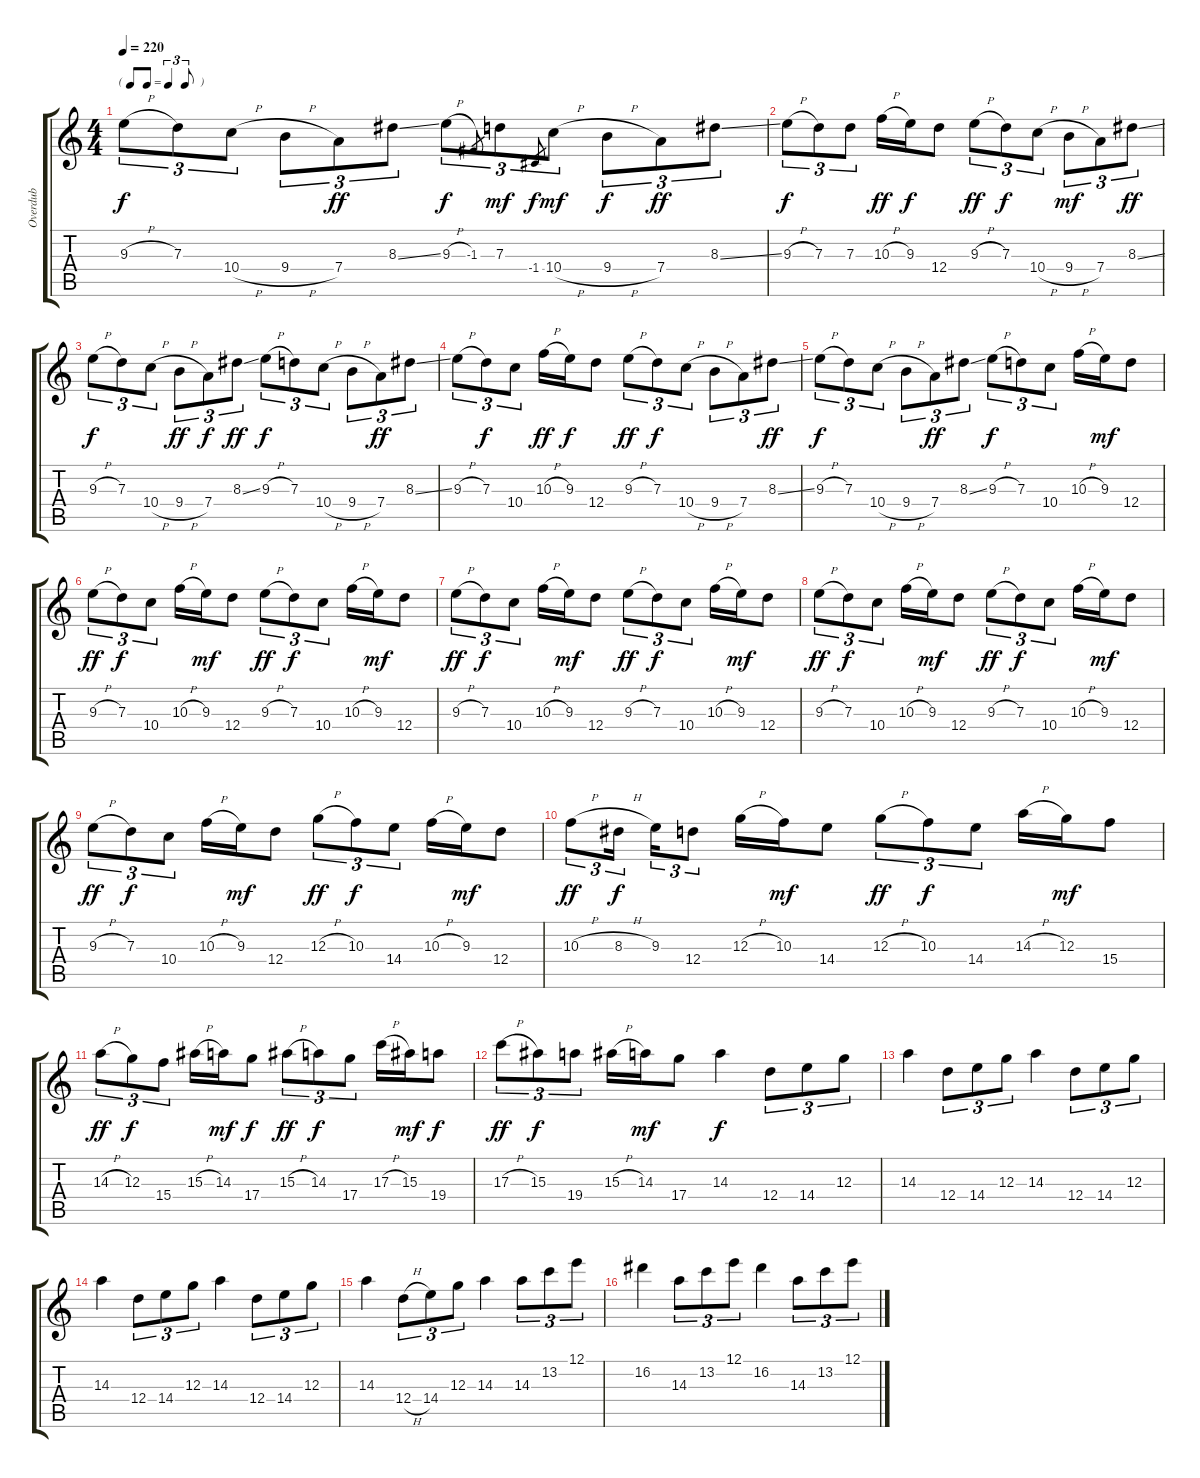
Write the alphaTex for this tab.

\track ("Overdub" "Overdub") {instrument fretlessbass}
\staff {score tabs}
\tuning (E4 B3 G3 D3 A2 E2) {hide}
\ts (4 4)
\tf triplet8th
\tempo 220
\clef g2
\ks c
9.3{h}.8{tu (3 2) dy f} 7.3.8{tu (3 2)} 10.4{h}.8{tu (3 2)} 9.4{h}.8{tu (3 2)} 7.4.8{tu (3 2) dy ff} 8.3{ss}.8{tu (3 2)} 9.3{h}.8{tu (3 2) dy f} -1.3.8{gr} 7.3.8{tu (3 2) dy mf} -1.4.8{gr dy f} 10.4{h}.8{tu (3 2) dy mf} 9.4{h}.8{tu (3 2) dy f} 7.4.8{tu (3 2) dy ff} 8.3{ss}.8{tu (3 2)} |
9.3{h}.8{tu (3 2) dy f} 7.3.8{tu (3 2)} 7.3.8{tu (3 2)} 10.3{h}.16{dy ff} 9.3.16{dy f} 12.4.8 9.3{h}.8{tu (3 2) dy ff} 7.3.8{tu (3 2) dy f} 10.4{h}.8{tu (3 2)} 9.4{h}.8{tu (3 2) dy mf} 7.4.8{tu (3 2)} 8.3{ss}.8{tu (3 2) dy ff} |
9.3{h}.8{tu (3 2) dy f} 7.3.8{tu (3 2)} 10.4{h}.8{tu (3 2)} 9.4{h}.8{tu (3 2) dy ff} 7.4.8{tu (3 2) dy f} 8.3{ss}.8{tu (3 2) dy ff} 9.3{h}.8{tu (3 2) dy f} 7.3.8{tu (3 2)} 10.4{h}.8{tu (3 2)} 9.4{h}.8{tu (3 2)} 7.4.8{tu (3 2) dy ff} 8.3{ss}.8{tu (3 2)} |
9.3{h}.8{tu (3 2)} 7.3.8{tu (3 2) dy f} 10.4.8{tu (3 2)} 10.3{h}.16{dy ff} 9.3.16{dy f} 12.4.8 9.3{h}.8{tu (3 2) dy ff} 7.3.8{tu (3 2) dy f} 10.4{h}.8{tu (3 2)} 9.4{h}.8{tu (3 2)} 7.4.8{tu (3 2)} 8.3{ss}.8{tu (3 2) dy ff} |
9.3{h}.8{tu (3 2) dy f} 7.3.8{tu (3 2)} 10.4{h}.8{tu (3 2)} 9.4{h}.8{tu (3 2)} 7.4.8{tu (3 2) dy ff} 8.3{ss}.8{tu (3 2)} 9.3{h}.8{tu (3 2) dy f} 7.3.8{tu (3 2)} 10.4.8{tu (3 2)} 10.3{h}.16 9.3.16{dy mf} 12.4.8 |
9.3{h}.8{tu (3 2) dy ff} 7.3.8{tu (3 2) dy f} 10.4.8{tu (3 2)} 10.3{h}.16 9.3.16{dy mf} 12.4.8 9.3{h}.8{tu (3 2) dy ff} 7.3.8{tu (3 2) dy f} 10.4.8{tu (3 2)} 10.3{h}.16 9.3.16{dy mf} 12.4.8 |
9.3{h}.8{tu (3 2) dy ff} 7.3.8{tu (3 2) dy f} 10.4.8{tu (3 2)} 10.3{h}.16 9.3.16{dy mf} 12.4.8 9.3{h}.8{tu (3 2) dy ff} 7.3.8{tu (3 2) dy f} 10.4.8{tu (3 2)} 10.3{h}.16 9.3.16{dy mf} 12.4.8 |
9.3{h}.8{tu (3 2) dy ff} 7.3.8{tu (3 2) dy f} 10.4.8{tu (3 2)} 10.3{h}.16 9.3.16{dy mf} 12.4.8 9.3{h}.8{tu (3 2) dy ff} 7.3.8{tu (3 2) dy f} 10.4.8{tu (3 2)} 10.3{h}.16 9.3.16{dy mf} 12.4.8 |
9.3{h}.8{tu (3 2) dy ff} 7.3.8{tu (3 2) dy f} 10.4.8{tu (3 2)} 10.3{h}.16 9.3.16{dy mf} 12.4.8 12.3{h}.8{tu (3 2) dy ff} 10.3.8{tu (3 2) dy f} 14.4.8{tu (3 2)} 10.3{h}.16 9.3.16{dy mf} 12.4.8 |
10.3{h}.8{tu (3 2) dy ff} 8.3{h}.16{tu (3 2) dy f} 9.3.16{tu (3 2)} 12.4.8{tu (3 2)} 12.3{h}.16 10.3.16{dy mf} 14.4.8 12.3{h}.8{tu (3 2) dy ff} 10.3.8{tu (3 2) dy f} 14.4.8{tu (3 2)} 14.3{h}.16 12.3.16{dy mf} 15.4.8 |
14.3{h}.8{tu (3 2) dy ff} 12.3.8{tu (3 2) dy f} 15.4.8{tu (3 2)} 15.3{h}.16 14.3.16{dy mf} 17.4.8{dy f} 15.3{h}.8{tu (3 2) dy ff} 14.3.8{tu (3 2) dy f} 17.4.8{tu (3 2)} 17.3{h}.16 15.3.16{dy mf} 19.4.8{dy f} |
17.3{h}.8{tu (3 2) dy ff} 15.3.8{tu (3 2) dy f} 19.4.8{tu (3 2)} 15.3{h}.16 14.3.16{dy mf} 17.4.8 14.3.4{dy f} 12.4.8{tu (3 2)} 14.4.8{tu (3 2)} 12.3.8{tu (3 2)} |
14.3.4 12.4.8{tu (3 2)} 14.4.8{tu (3 2)} 12.3.8{tu (3 2)} 14.3.4 12.4.8{tu (3 2)} 14.4.8{tu (3 2)} 12.3.8{tu (3 2)} |
14.3.4 12.4.8{tu (3 2)} 14.4.8{tu (3 2)} 12.3.8{tu (3 2)} 14.3.4 12.4.8{tu (3 2)} 14.4.8{tu (3 2)} 12.3.8{tu (3 2)} |
14.3.4 12.4{h}.8{tu (3 2)} 14.4.8{tu (3 2)} 12.3.8{tu (3 2)} 14.3.4 14.3.8{tu (3 2)} 13.2.8{tu (3 2)} 12.1.8{tu (3 2)} |
16.2.4 14.3.8{tu (3 2)} 13.2.8{tu (3 2)} 12.1.8{tu (3 2)} 16.2.4 14.3.8{tu (3 2)} 13.2.8{tu (3 2)} 12.1.8{tu (3 2)}
